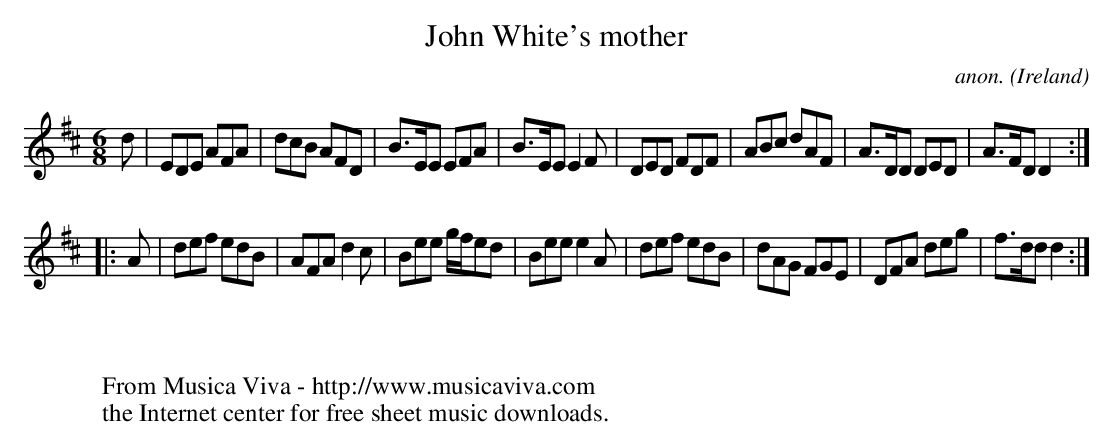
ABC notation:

X:1
T:John White's mother
C:anon.
O:Ireland
M:6/8
L:1/8
K:D
d|EDE AFA|dcB AFD|B>EE EFA|B>EE E2F|DED FDF|ABc dAF|A>DD DED|A>FD D2:|
|:A|def edB|AFA d2c|Bee g/f/ed|Bee e2A|def edB|dAG FGE|DFA deg|f>dd d2:|
W:
W:
W: From Musica Viva - http://www.musicaviva.com
W: the Internet center for free sheet music downloads.
